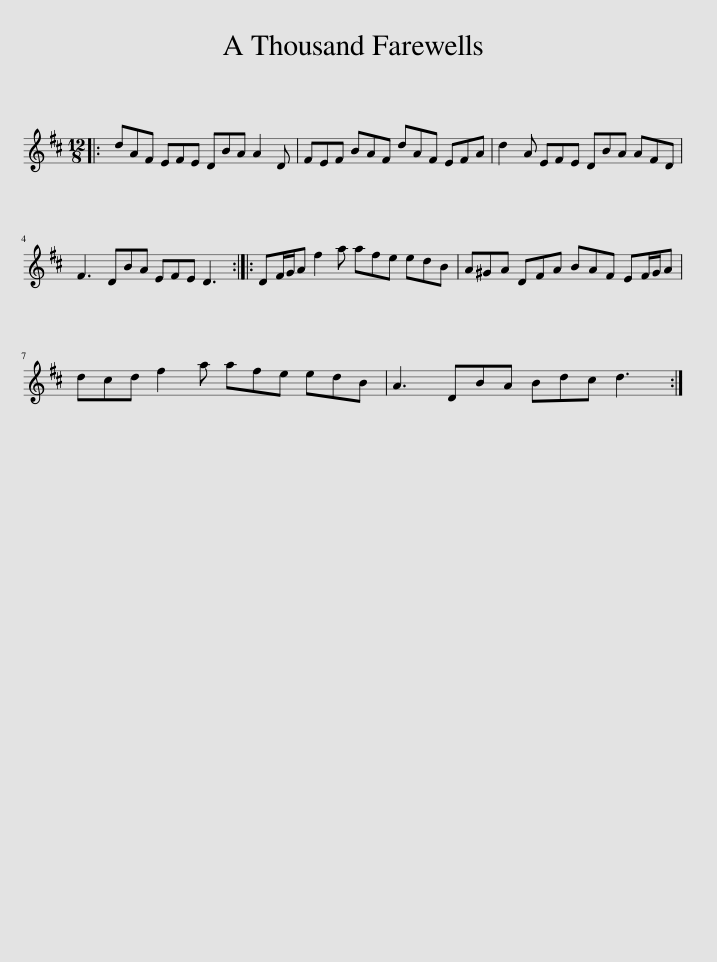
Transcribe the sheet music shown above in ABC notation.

X:1
L:1/8
M:12/8
I:linebreak $
K:D
V:1 treble
V:1
|: dAF EFE DBA A2 D | FEF BAF dAF EFA | d2 A EFE DBA AFD |$ F3 DBA EFE D3 :: DF/G/A f2 a afe edB | %5
 A^GA DFA BAF EF/G/A |$ dcd f2 a afe edB | A3 DBA Bdc d3 :| %8
